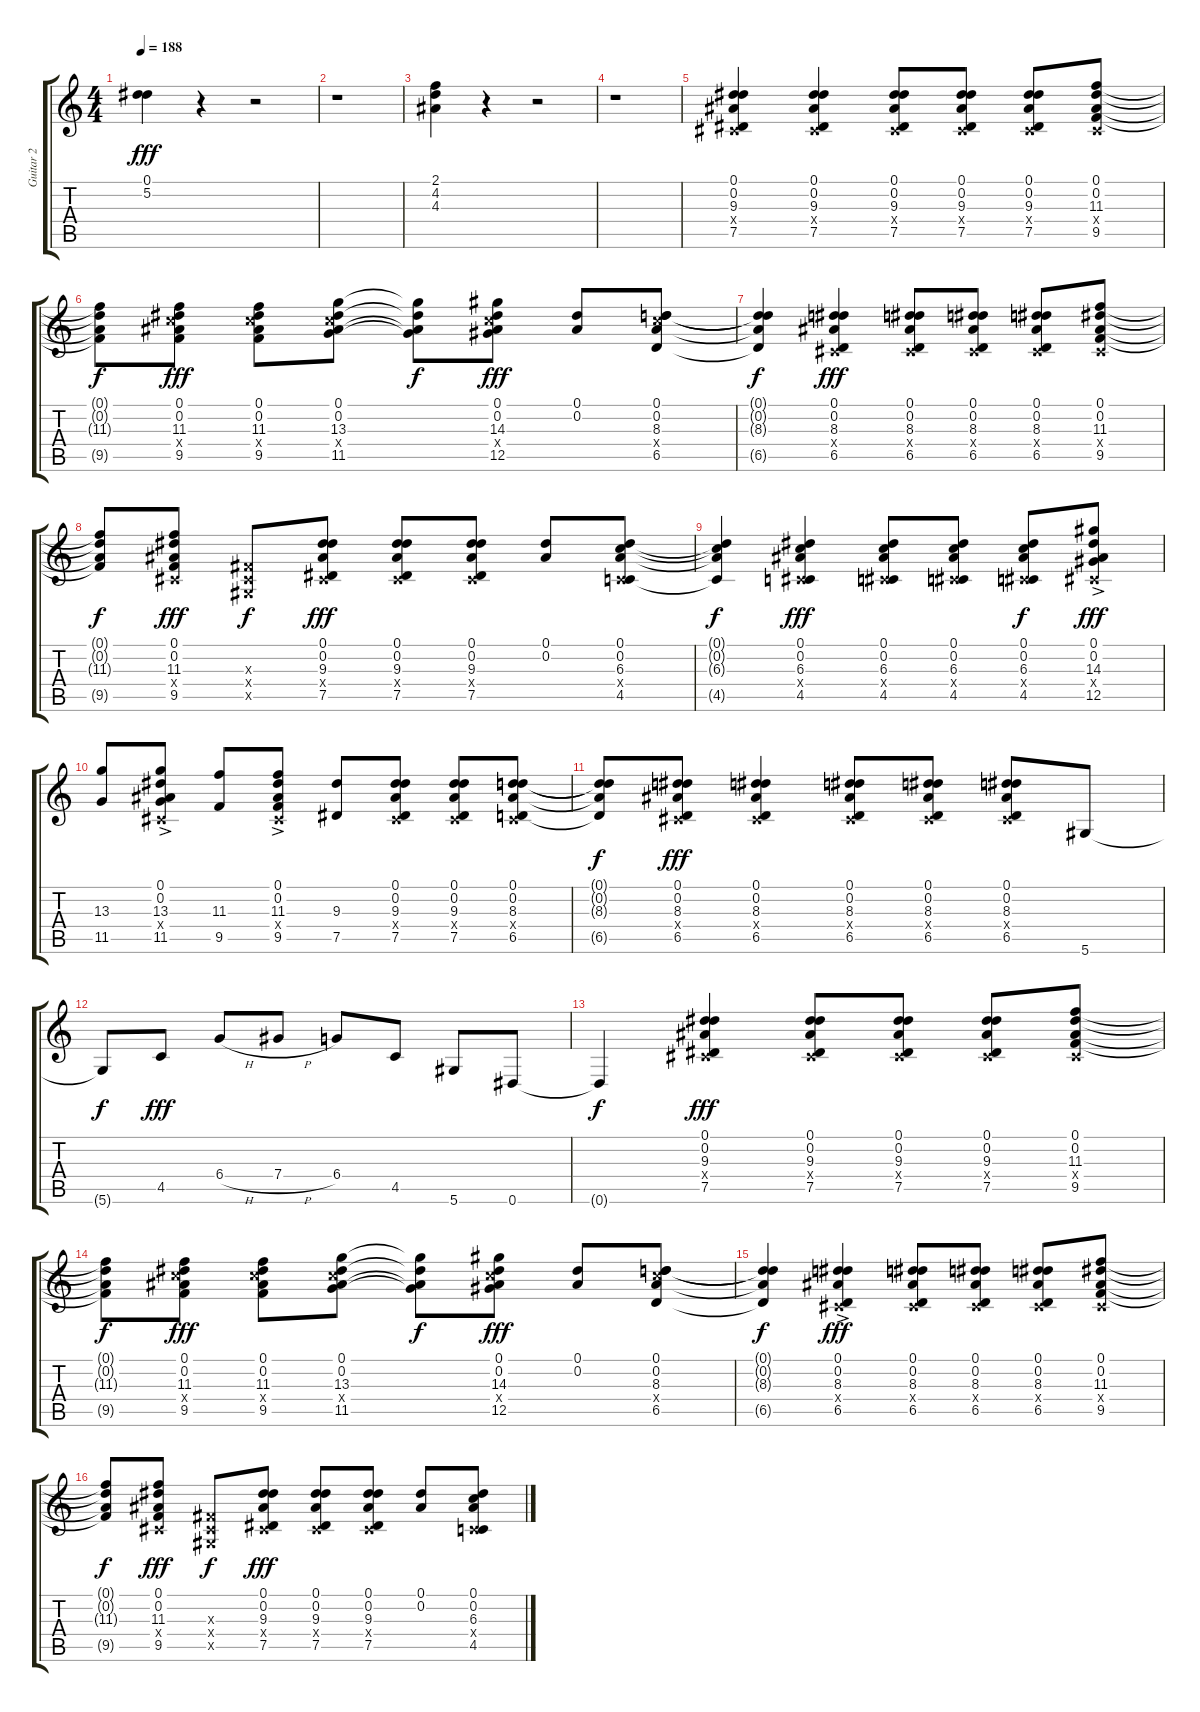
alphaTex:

\track ("Guitar 2" "Guitar 2") {instrument distortionguitar}
\staff {score tabs}
\tuning (Eb4 Bb3 Gb3 Db3 Ab2 Eb2) {hide}
\ts (4 4)
\tempo 188
\clef g2
\ks c
(0.1 5.2).4{dy fff} r.4 r.2 |
r.1 |
(2.1 4.2 4.3).4 r.4 r.2 |
r.1 |
(0.1 0.2 9.3 0.4{x} 7.5).4 (0.1 0.2 9.3 0.4{x} 7.5).4 (0.1 0.2 9.3 0.4{x} 7.5).8 (0.1 0.2 9.3 0.4{x} 7.5).8 (0.1 0.2 9.3 0.4{x} 7.5).8 (0.1 0.2 11.3 0.4{x} 9.5).8 |
(0.1{t} 0.2{t} 11.3{t} 9.5{t}).8{dy f} (0.1 0.2 11.3 11.4{x} 9.5).8{dy fff} (0.1 0.2 11.3 11.4{x} 9.5).8 (0.1 0.2 13.3 11.4{x} 11.5).8 (0.1{t} 0.2{t} 13.3{t} 11.5{t}).8{dy f} (0.1 0.2 14.3 11.4{x} 12.5).8{dy fff} (0.1 0.2).8 (0.1 0.2 8.3 11.4{x} 6.5).8 |
(0.1{t} 0.2{t} 8.3{t} 6.5{t}).4{dy f} (0.1 0.2 8.3 0.4{x} 6.5).4{dy fff} (0.1 0.2 8.3 0.4{x} 6.5).8 (0.1 0.2 8.3 0.4{x} 6.5).8 (0.1 0.2 8.3 0.4{x} 6.5).8 (0.1 0.2 11.3 0.4{x} 9.5).8 |
(0.1{t} 0.2{t} 11.3{t} 9.5{t}).8{dy f} (0.1 0.2 11.3 0.4{x} 9.5).8{dy fff} (0.3{x} 0.4{x} 0.5{x}).8{dy f} (0.1 0.2 9.3 0.4{x} 7.5).8{dy fff} (0.1 0.2 9.3 0.4{x} 7.5).8 (0.1 0.2 9.3 0.4{x} 7.5).8 (0.1 0.2).8 (0.1 0.2 6.3 0.4{x} 4.5).8 |
(0.1{t} 0.2{t} 6.3{t} 4.5{t}).4{dy f} (0.1 0.2 6.3 0.4{x} 4.5).4{dy fff} (0.1 0.2 6.3 0.4{x} 4.5).8 (0.1 0.2 6.3 0.4{x} 4.5).8 (0.1 0.2 6.3 0.4{x} 4.5).8{dy f} (0.1{ac} 0.2{ac} 14.3{ac} 0.4{ac x} 12.5{ac}).8{dy fff} |
(13.3 11.5).8 (0.1{ac} 0.2 13.3{ac} 0.4{ac x} 11.5{ac}).8 (11.3 9.5).8 (0.1{ac} 0.2{ac} 11.3{ac} 0.4{x} 9.5{ac}).8 (9.3 7.5).8 (0.1 0.2 9.3 0.4{x} 7.5).8 (0.1 0.2 9.3 0.4{x} 7.5).8 (0.1 0.2 8.3 0.4{x} 6.5).8 |
(0.1{t} 0.2{t} 8.3{t} 6.5{t}).8{dy f} (0.1 0.2 8.3 0.4{x} 6.5).8{dy fff} (0.1 0.2 8.3 0.4{x} 6.5).4 (0.1 0.2 8.3 0.4{x} 6.5).8 (0.1 0.2 8.3 0.4{x} 6.5).8 (0.1 0.2 8.3 0.4{x} 6.5).8 5.6.8 |
5.6{t}.8{dy f} 4.5.8{dy fff} 6.4{h}.8 7.4{h}.8 6.4.8 4.5.8 5.6.8 0.6.8 |
0.6{t}.4{dy f} (0.1 0.2 9.3 0.4{x} 7.5).4{dy fff} (0.1 0.2 9.3 0.4{x} 7.5).8 (0.1 0.2 9.3 0.4{x} 7.5).8 (0.1 0.2 9.3 0.4{x} 7.5).8 (0.1 0.2 11.3 0.4{x} 9.5).8 |
(0.1{t} 0.2{t} 11.3{t} 9.5{t}).8{dy f} (0.1 0.2 11.3 11.4{x} 9.5).8{dy fff} (0.1 0.2 11.3 11.4{x} 9.5).8 (0.1 0.2 13.3 11.4{x} 11.5).8 (0.1{t} 0.2{t} 13.3{t} 11.5{t}).8{dy f} (0.1 0.2 14.3 11.4{x} 12.5).8{dy fff} (0.1 0.2).8 (0.1 0.2 8.3 11.4{x} 6.5).8 |
(0.1{t} 0.2{t} 8.3{t} 6.5{t}).4{dy f} (0.1{ac} 0.2{ac} 8.3{ac} 0.4{x} 6.5{ac}).4{dy fff} (0.1 0.2 8.3 0.4{x} 6.5).8 (0.1 0.2 8.3 0.4{x} 6.5).8 (0.1 0.2 8.3 0.4{x} 6.5).8 (0.1 0.2 11.3 0.4{x} 9.5).8 |
(0.1{t} 0.2{t} 11.3{t} 9.5{t}).8{dy f} (0.1 0.2 11.3 0.4{x} 9.5).8{dy fff} (0.3{x} 0.4{x} 0.5{x}).8{dy f} (0.1 0.2 9.3 0.4{x} 7.5).8{dy fff} (0.1 0.2 9.3 0.4{x} 7.5).8 (0.1 0.2 9.3 0.4{x} 7.5).8 (0.1 0.2).8 (0.1 0.2 6.3 0.4{x} 4.5).8
